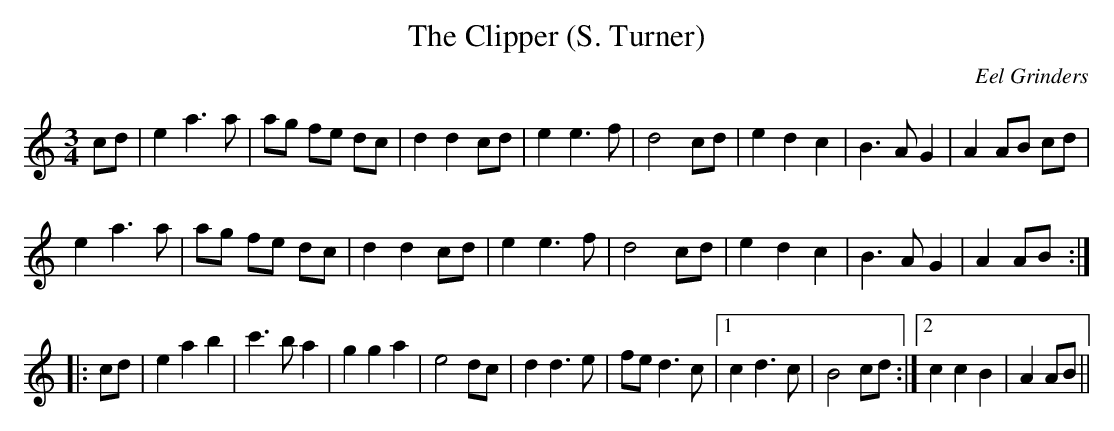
X:1
T:The Clipper (S. Turner)
C:Eel Grinders
M:3/4
L:1/4
K:C
c/d/|ea>a|a/g/ f/e/ d/c/|ddc/d/|ee>f|\
d2 c/d/ |edc|B>AG|AA/B/ c/d/|
ea>a|a/g/ f/e/ d/c/|ddc/d/|ee>f|\
d2 c/d/ |edc|B>AG|AA/B/:|
|:c/d/|eab|c'>ba|gga|e2d/c/|dd>e|\
f/e/d>c|1 cd>c|B2c/d/:|2 ccB|AA/B/||
